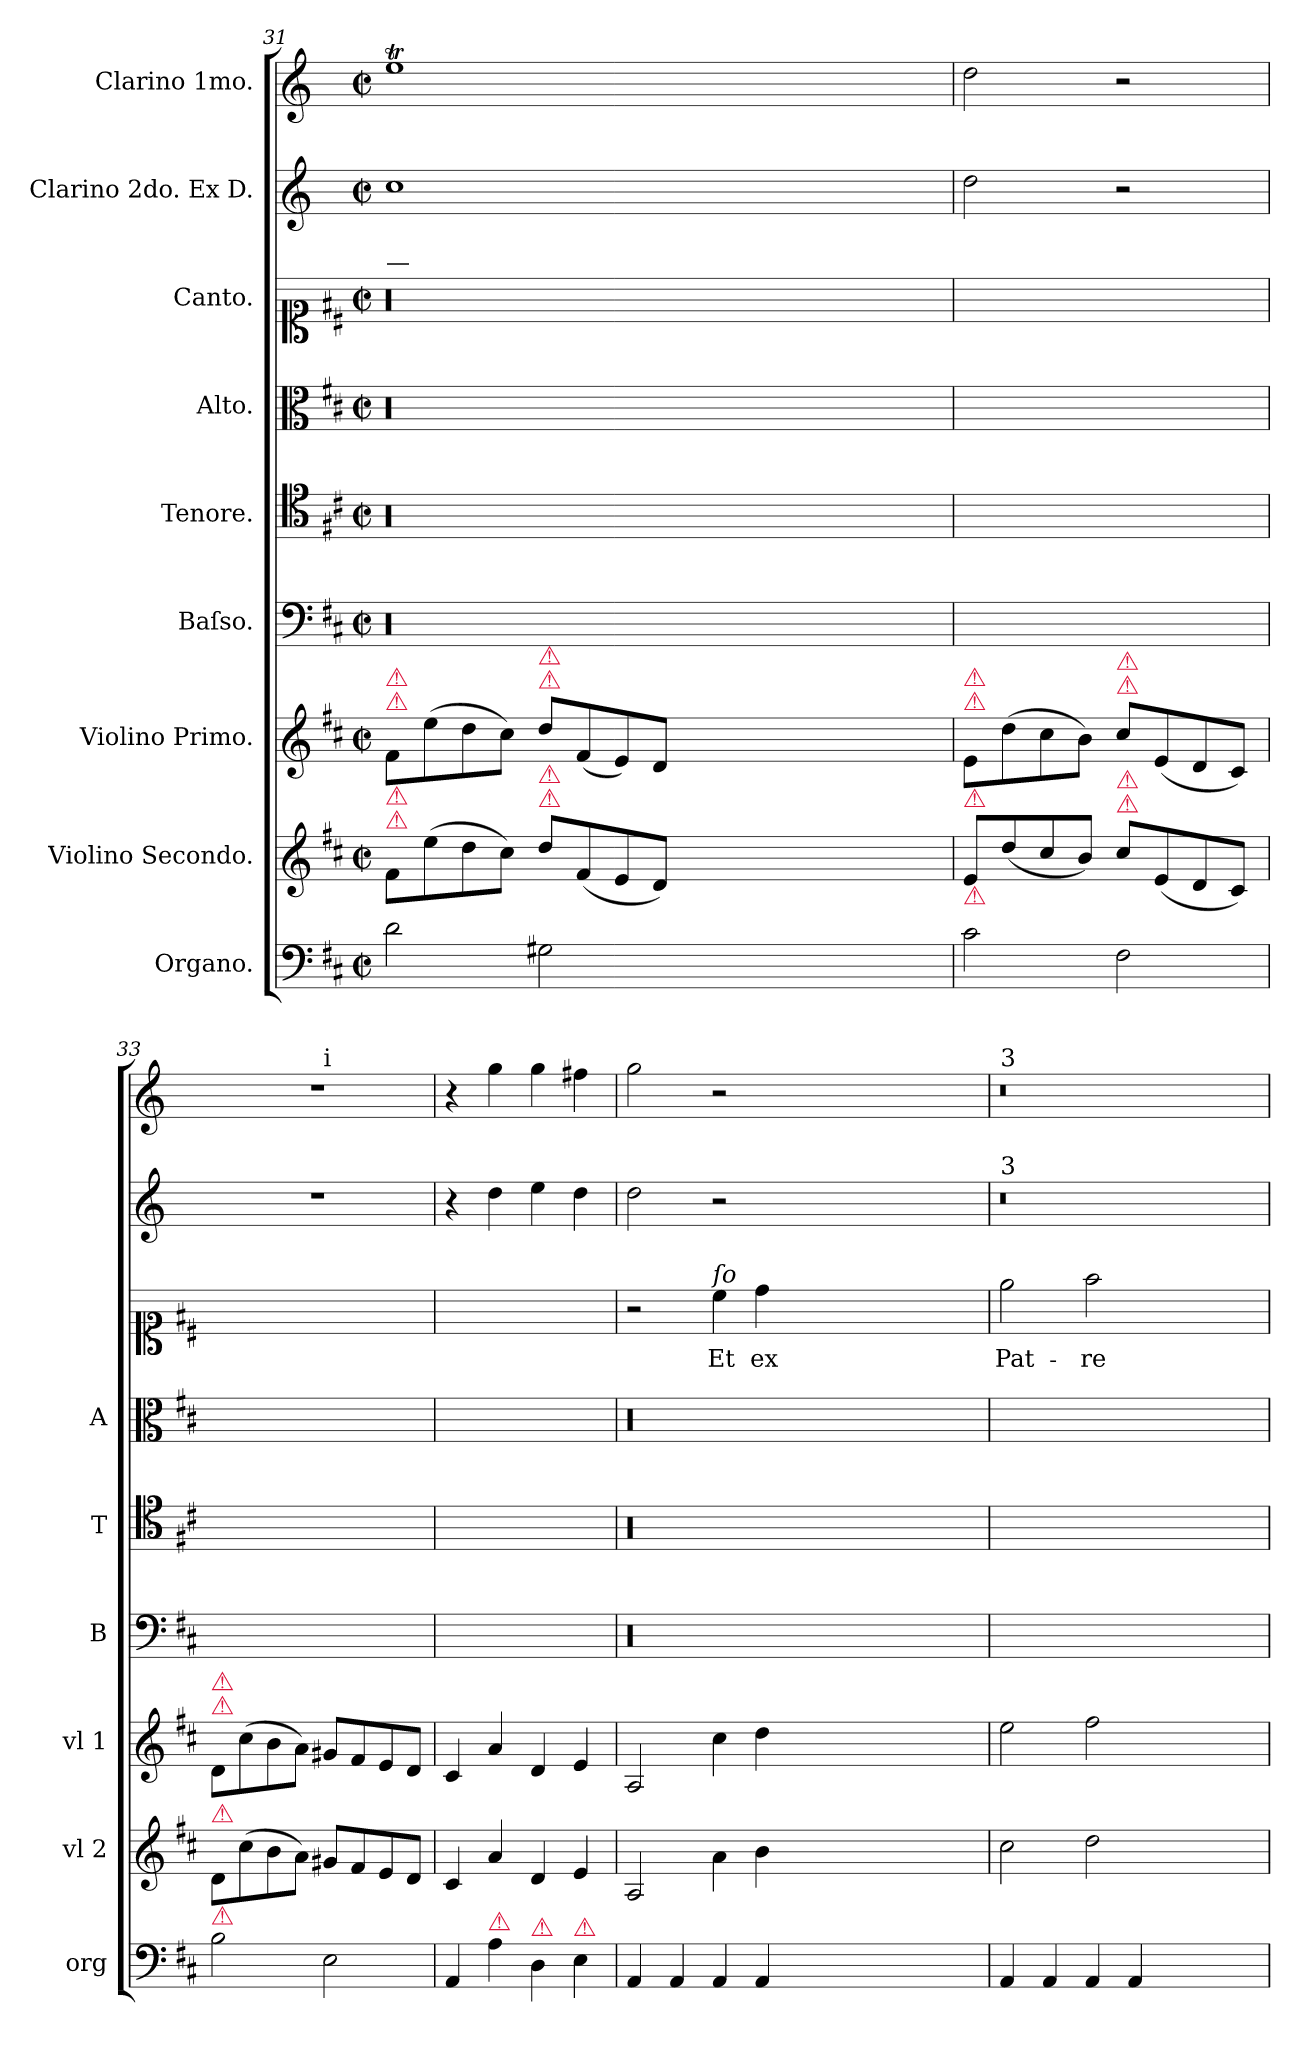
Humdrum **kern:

**kern	**kern	**dynam	**kern	**dynam	**kern	**kern	**kern	**kern	**text	**kern	**kern
*part9	*part8	*part8	*part7	*part7	*part6	*part5	*part4	*part3	*part3	*part2	*part1
*staff9	*staff8	*staff8	*staff7	*staff7	*staff6	*staff5	*staff4	*staff3	*staff3	*staff2	*staff1
*I"Organo.	*I"Violino Secondo.	*	*I"Violino Primo.	*	*I"Baſso.	*I"Tenore.	*I"Alto.	*I"Canto.	*	*I"Clarino 2do. Ex D.	*I"Clarino 1mo.
*I'org	*I'vl 2	*	*I'vl 1	*	*I'B	*I'T	*I'A	*	*	*	*
*clefF4	*clefG2	*	*clefG2	*	*clefF4	*clefC4	*clefC3	*clefC1	*	*clefG2	*clefG2
*	*	*	*	*	*	*	*	*	*	*ITrd-1c-2	*ITrd-1c-2
*k[f#c#]	*k[f#c#]	*	*k[f#c#]	*	*k[f#c#]	*k[f#c#]	*k[f#c#]	*k[f#c#]	*	*k[f#c#]	*k[f#c#]
*M2/2	*M2/2	*	*M2/2	*	*M2/2	*M2/2	*M2/2	*M2/2	*	*M2/2	*M2/2
*met(c|)	*met(c|)	*	*met(c|)	*	*met(c|)	*met(c|)	*met(c|)	*met(c|)	*	*met(c|)	*met(c|)
=31	=31	=31	=31	=31	=31	=31	=31	=31	=31	=31	=31
!	!	!	!	!	!	!	!	!LO:TX:a:t=—	!	!	!
!	!	!	!LO:TX:a:color=crimson:t=⚠	!	!	!	!	!	!	!	!
!	!	!	!LO:TX:a:color=crimson:t=⚠	!	!	!	!	!	!	!	!
!	!LO:TX:a:color=crimson:t=⚠	!	!	!	!	!	!	!	!	!	!
!	!LO:TX:a:color=crimson:t=⚠	!	!	!	!	!	!	!	!	!	!
2d\	8f#/L	.	8f#/L	.	00r	00r	00r	00r	.	1dd	1ff#t
.	(>8ee\	.	(>8ee\	.	.	.	.	.	.	.	.
.	8dd\	.	8dd\	.	.	.	.	.	.	.	.
.	8cc#\J)	.	8cc#\J)	.	.	.	.	.	.	.	.
!	!	!	!LO:TX:a:color=crimson:t=⚠	!	!	!	!	!	!	!	!
!	!	!	!LO:TX:a:color=crimson:t=⚠	!	!	!	!	!	!	!	!
!	!LO:TX:a:color=crimson:t=⚠	!	!	!	!	!	!	!	!	!	!
!	!LO:TX:a:color=crimson:t=⚠	!	!	!	!	!	!	!	!	!	!
2G#X\	8dd\L	.	8dd\L	.	.	.	.	.	.	.	.
.	(<8f#/	.	(<8f#/	.	.	.	.	.	.	.	.
.	8e/	.	8e/)	.	.	.	.	.	.	.	.
.	8d/J)	.	8d/J	.	.	.	.	.	.	.	.
0.ryy	0.ryy	.	0.ryy	.	.	.	.	.	.	0.ryy	0.ryy
=32	=32	=32	=32	=32	=32	=32	=32	=32	=32	=32	=32
!	!	!	!LO:TX:a:color=crimson:t=⚠	!	!	!	!	!	!	!	!
!	!	!	!LO:TX:a:color=crimson:t=⚠	!	!	!	!	!	!	!	!
!	!LO:TX:a:color=crimson:t=⚠	!	!	!	!	!	!	!	!	!	!
!	!LO:TX:b:color=crimson:t=⚠	!	!	!	!	!	!	!	!	!	!
2c#\	8e/L	.	8e/L	.	1ryy	1ryy	1ryy	1ryy	.	2ee\	2ee\
.	(>8dd/	.	(>8dd\	.	.	.	.	.	.	.	.
.	8cc#/	.	8cc#\	.	.	.	.	.	.	.	.
.	8b/J)	.	8b\J)	.	.	.	.	.	.	.	.
!	!	!	!LO:TX:a:color=crimson:t=⚠	!	!	!	!	!	!	!	!
!	!	!	!LO:TX:a:color=crimson:t=⚠	!	!	!	!	!	!	!	!
!	!LO:TX:a:color=crimson:t=⚠	!	!	!	!	!	!	!	!	!	!
!	!LO:TX:a:color=crimson:t=⚠	!	!	!	!	!	!	!	!	!	!
2F#\	8cc#\L	.	8cc#\L	.	.	.	.	.	.	2r	2r
.	(<8e/	.	(<8e/	.	.	.	.	.	.	.	.
.	8d/	.	8d/	.	.	.	.	.	.	.	.
.	8c#/J)	.	8c#/J)	.	.	.	.	.	.	.	.
=33	=33	=33	=33	=33	=33	=33	=33	=33	=33	=33	=33
!	!	!	!LO:TX:a:color=crimson:t=⚠	!	!	!	!	!	!	!	!
!	!	!	!LO:TX:a:color=crimson:t=⚠	!	!	!	!	!	!	!	!
!	!LO:TX:a:color=crimson:t=⚠	!	!	!	!	!	!	!	!	!	!
!	!LO:TX:b:color=crimson:t=⚠	!	!	!	!	!	!	!	!	!	!
*	*	*	*	*	*	*	*	*	*	*	*^
2B\	8d/L	.	8d/L	.	1ryy	1ryy	1ryy	1ryy	.	1r	1r	2ryy
.	(>8cc#\	.	(>8cc#\	.	.	.	.	.	.	.	.	.
.	8b\	.	8b\	.	.	.	.	.	.	.	.	.
.	8a\J)	.	8a\J)	.	.	.	.	.	.	.	.	.
!	!	!	!	!	!	!	!	!	!	!	!	!LO:TX:a:t=i
2E\	8g#X/L	.	8g#X/L	.	.	.	.	.	.	.	.	2ryy
.	8f#/	.	8f#/	.	.	.	.	.	.	.	.	.
.	8e/	.	8e/	.	.	.	.	.	.	.	.	.
.	8d/J	.	8d/J	.	.	.	.	.	.	.	.	.
*	*	*	*	*	*	*	*	*	*	*	*v	*v
=34	=34	=34	=34	=34	=34	=34	=34	=34	=34	=34	=34
4AA/	4c#/	.	4c#/	.	1ryy	1ryy	1ryy	1ryy	.	4r	4r
!LO:TX:a:color=crimson:t=⚠	!	!	!	!	!	!	!	!	!	!	!
4A\	4a/	.	4a/	.	.	.	.	.	.	4ee\	4aa\
!LO:TX:a:color=crimson:t=⚠	!	!	!	!	!	!	!	!	!	!	!
4D\	4d/	.	4d/	.	.	.	.	.	.	4ff#\	4aa\
!LO:TX:a:color=crimson:t=⚠	!	!	!	!	!	!	!	!	!	!	!
4E\	4e/	.	4e/	.	.	.	.	.	.	4ee\	4gg#X\
=35	=35	=35	=35	=35	=35	=35	=35	=35	=35	=35	=35
!	!	!LO:DY:a	!	!	!	!	!	!	!	!	!
4AA/	2A/	po	2A/	.	00r	00r	00r	2r	.	2ee\	2aa\
4AA/	.	.	.	.	.	.	.	.	.	.	.
!	!	!	!	!	!	!	!	!LO:TX:a:i:t=ſo	!	!	!
!	!	!	!	!LO:DY:b	!	!	!	!	!	!	!
4AA/	4a\	.	4cc#\	pio	.	.	.	4cc#\	Et	2r	2r
4AA/	4b\	.	4dd\	.	.	.	.	4dd\	ex	.	.
0.ryy	0.ryy	.	0.ryy	.	.	.	.	0.ryy	.	0.ryy	0.ryy
=36	=36	=36	=36	=36	=36	=36	=36	=36	=36	=36	=36
!	!	!	!	!	!	!	!	!	!	!	!LO:TX:a:t=3
!	!	!	!	!	!	!	!	!	!	!LO:TX:a:t=3	!
4AA/	2cc#\	.	2ee\	.	0ryy	0ryy	0ryy	2ee\	Pat-	0r	0r
4AA/	.	.	.	.	.	.	.	.	.	.	.
4AA/	2dd\	.	2ff#\	.	.	.	.	2ff#\	-re	.	.
4AA/	.	.	.	.	.	.	.	.	.	.	.
1ryy	1ryy	.	1ryy	.	.	.	.	1ryy	.	.	.
=	=	=	=	=	=	=	=	=	=	=	=
*-	*-	*-	*-	*-	*-	*-	*-	*-	*-	*-	*-
